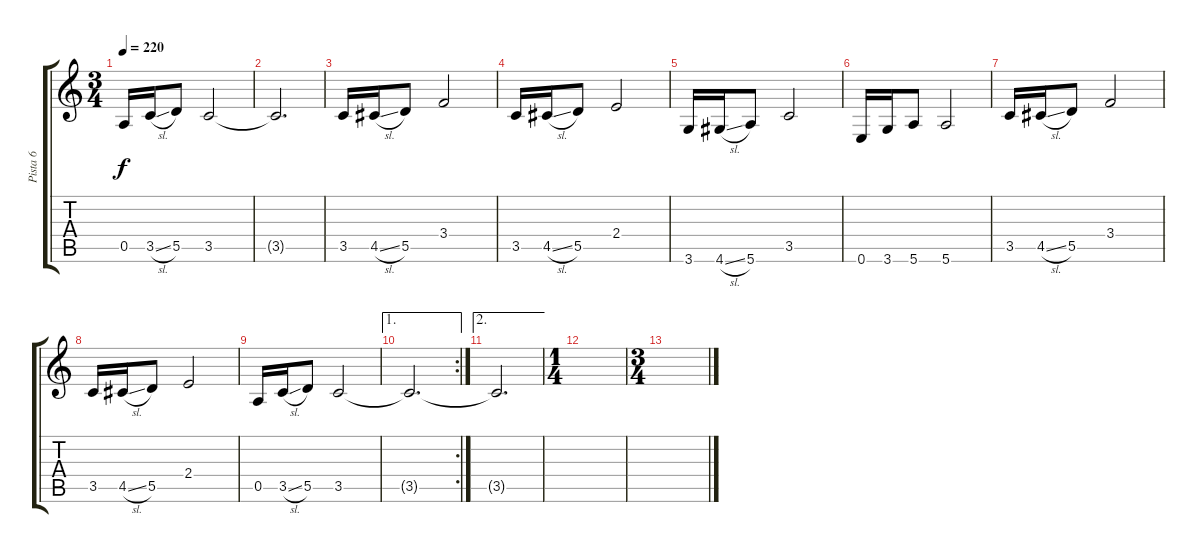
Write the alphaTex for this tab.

\track ("Pista 6" "Pista 6") {instrument electricguitarjazz}
\staff {score tabs}
\tuning (E4 B3 G3 D3 A2 E2) {hide}
\ts (3 4)
\tempo 220
\clef g2
\ks c
0.5.16{dy f} 3.5{sl}.16 5.5.8 3.5.2 |
3.5{t}.2{d} |
3.5.16 4.5{sl}.16 5.5.8 3.4.2 |
3.5.16 4.5{sl}.16 5.5.8 2.4.2 |
3.6.16 4.6{sl}.16 5.6.8 3.5.2 |
0.6.16 3.6.16 5.6.8 5.6.2 |
3.5.16 4.5{sl}.16 5.5.8 3.4.2 |
3.5.16 4.5{sl}.16 5.5.8 2.4.2 |
0.5.16 3.5{sl}.16 5.5.8 3.5.2 |
\ae 1
\rc 2
3.5{t}.2{d} |
\ae 2
3.5{t}.2{d} |
\ts (1 4)
|
\ts (3 4)
